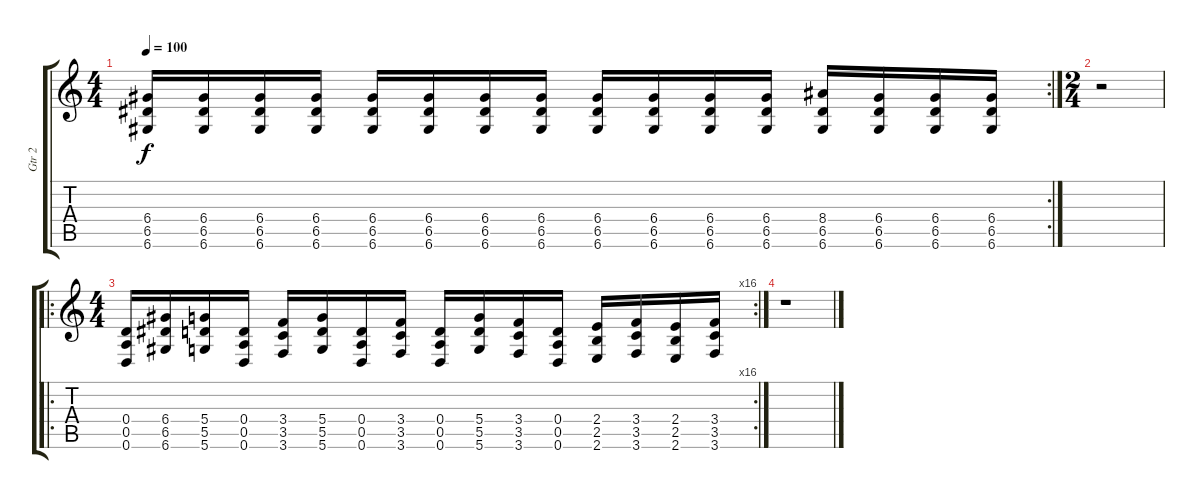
\track ("Gtr 2" "Gtr 2") {instrument distortionguitar}
\staff {score tabs}
\tuning (E4 B3 G3 D3 A2 D2) {hide}
\rc 2
\ts (4 4)
\tempo 100
\clef g2
\ks c
(6.4 6.5 6.6).16{dy f} (6.4 6.5 6.6).16 (6.4 6.5 6.6).16 (6.4 6.5 6.6).16 (6.4 6.5 6.6).16 (6.4 6.5 6.6).16 (6.4 6.5 6.6).16 (6.4 6.5 6.6).16 (6.4 6.5 6.6).16 (6.4 6.5 6.6).16 (6.4 6.5 6.6).16 (6.4 6.5 6.6).16 (8.4 6.5 6.6).16 (6.4 6.5 6.6).16 (6.4 6.5 6.6).16 (6.4 6.5 6.6).16 |
\ts (2 4)
r.2 |
\ro
\rc 16
\ts (4 4)
(0.4 0.5 0.6).16{balance 8} (6.4 6.5 6.6).16 (5.4 5.5 5.6).16 (0.4 0.5 0.6).16 (3.4 3.5 3.6).16 (5.4 5.5 5.6).16 (0.4 0.5 0.6).16 (3.4 3.5 3.6).16 (0.4 0.5 0.6).16 (5.4 5.5 5.6).16 (3.4 3.5 3.6).16 (0.4 0.5 0.6).16 (2.4 2.5 2.6).16 (3.4 3.5 3.6).16 (2.4 2.5 2.6).16 (3.4 3.5 3.6).16 |
r.1
